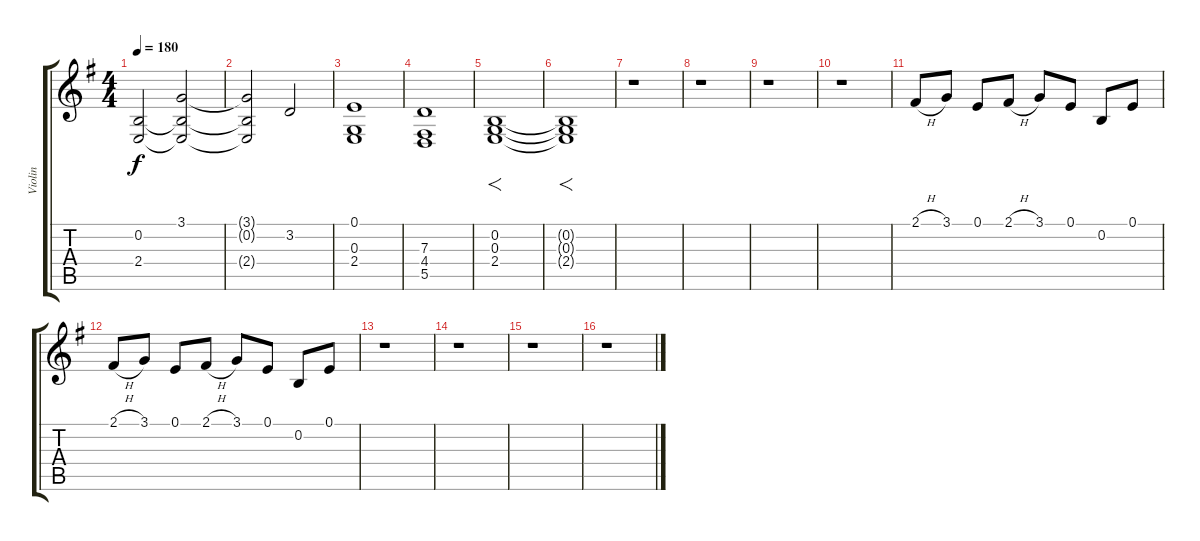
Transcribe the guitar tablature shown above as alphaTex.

\track ("Violin" "Violin") {instrument violin}
\staff {score tabs}
\tuning (E4 B3 G3 D3 A2 E2) {hide}
\ts (4 4)
\tempo 180
\clef g2
\ks g
(0.2 2.4).2{dy f} (3.1 0.2{t} 2.4{t}).2 |
(3.1{t} 0.2{t} 2.4{t}).2 3.2.2 |
(0.1 0.3 2.4).1 |
(7.3 4.4 5.5).1 |
(0.2 0.3 2.4).1{f} |
(0.2{t} 0.3{t} 2.4{t}).1{f} |
r.1 |
r.1 |
r.1 |
r.1 |
2.1{h}.8 3.1.8 0.1.8 2.1{h}.8 3.1.8 0.1.8 0.2.8 0.1.8 |
2.1{h}.8 3.1.8 0.1.8 2.1{h}.8 3.1.8 0.1.8 0.2.8 0.1.8 |
r.1 |
r.1 |
r.1 |
r.1
